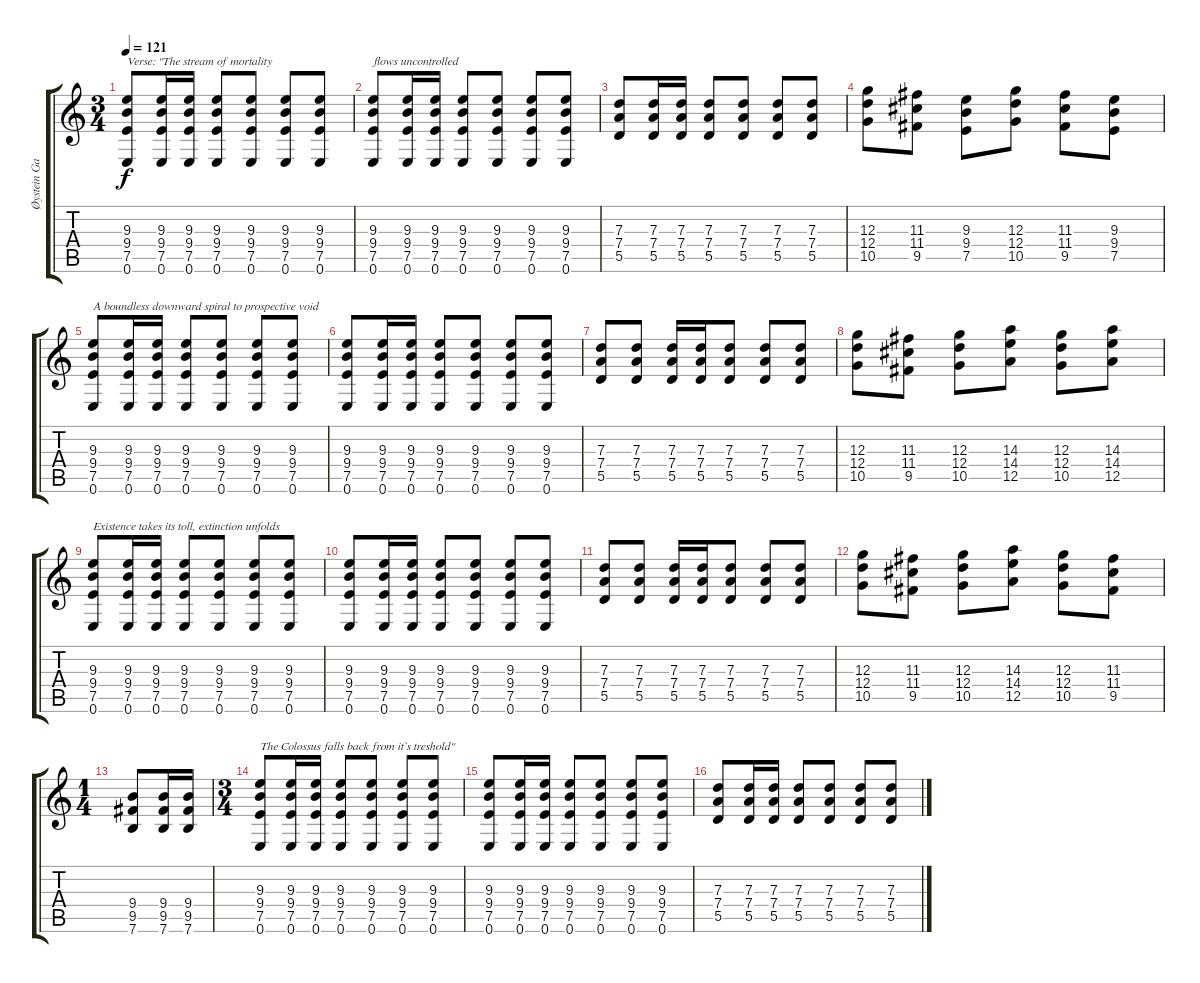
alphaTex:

\track ("Øystein Garnes Brum" "Øystein Ga") {instrument distortionguitar}
\staff {score tabs}
\tuning (E4 B3 G3 D3 A2 E2) {hide}
\ts (3 4)
\tempo 121
\clef g2
\ks c
(9.3 9.4 7.5 0.6).8{txt "Verse: \"The stream of mortality " dy f} (9.3 9.4 7.5 0.6).16 (9.3 9.4 7.5 0.6).16 (9.3 9.4 7.5 0.6).8 (9.3 9.4 7.5 0.6).8 (9.3 9.4 7.5 0.6).8 (9.3 9.4 7.5 0.6).8 |
(9.3 9.4 7.5 0.6).8{txt "flows uncontrolled"} (9.3 9.4 7.5 0.6).16 (9.3 9.4 7.5 0.6).16 (9.3 9.4 7.5 0.6).8 (9.3 9.4 7.5 0.6).8 (9.3 9.4 7.5 0.6).8 (9.3 9.4 7.5 0.6).8 |
(7.3 7.4 5.5).8 (7.3 7.4 5.5).16 (7.3 7.4 5.5).16 (7.3 7.4 5.5).8 (7.3 7.4 5.5).8 (7.3 7.4 5.5).8 (7.3 7.4 5.5).8 |
(12.3 12.4 10.5).8 (11.3 11.4 9.5).8 (9.3 9.4 7.5).8 (12.3 12.4 10.5).8 (11.3 11.4 9.5).8 (9.3 9.4 7.5).8 |
(9.3 9.4 7.5 0.6).8{txt "A boundless downward spiral to prospective void"} (9.3 9.4 7.5 0.6).16 (9.3 9.4 7.5 0.6).16 (9.3 9.4 7.5 0.6).8 (9.3 9.4 7.5 0.6).8 (9.3 9.4 7.5 0.6).8 (9.3 9.4 7.5 0.6).8 |
(9.3 9.4 7.5 0.6).8 (9.3 9.4 7.5 0.6).16 (9.3 9.4 7.5 0.6).16 (9.3 9.4 7.5 0.6).8 (9.3 9.4 7.5 0.6).8 (9.3 9.4 7.5 0.6).8 (9.3 9.4 7.5 0.6).8 |
(7.3 7.4 5.5).8 (7.3 7.4 5.5).8 (7.3 7.4 5.5).16 (7.3 7.4 5.5).16 (7.3 7.4 5.5).8 (7.3 7.4 5.5).8 (7.3 7.4 5.5).8 |
(12.3 12.4 10.5).8 (11.3 11.4 9.5).8 (12.3 12.4 10.5).8 (14.3 14.4 12.5).8 (12.3 12.4 10.5).8 (14.3 14.4 12.5).8 |
(9.3 9.4 7.5 0.6).8{txt "Existence takes its toll, extinction unfolds"} (9.3 9.4 7.5 0.6).16 (9.3 9.4 7.5 0.6).16 (9.3 9.4 7.5 0.6).8 (9.3 9.4 7.5 0.6).8 (9.3 9.4 7.5 0.6).8 (9.3 9.4 7.5 0.6).8 |
(9.3 9.4 7.5 0.6).8 (9.3 9.4 7.5 0.6).16 (9.3 9.4 7.5 0.6).16 (9.3 9.4 7.5 0.6).8 (9.3 9.4 7.5 0.6).8 (9.3 9.4 7.5 0.6).8 (9.3 9.4 7.5 0.6).8 |
(7.3 7.4 5.5).8 (7.3 7.4 5.5).8 (7.3 7.4 5.5).16 (7.3 7.4 5.5).16 (7.3 7.4 5.5).8 (7.3 7.4 5.5).8 (7.3 7.4 5.5).8 |
(12.3 12.4 10.5).8 (11.3 11.4 9.5).8 (12.3 12.4 10.5).8 (14.3 14.4 12.5).8 (12.3 12.4 10.5).8 (11.3 11.4 9.5).8 |
\ts (1 4)
(9.4 9.5 7.6).8 (9.4 9.5 7.6).16 (9.4 9.5 7.6).16 |
\ts (3 4)
(9.3 9.4 7.5 0.6).8{txt "The Colossus falls back from it`s treshold\""} (9.3 9.4 7.5 0.6).16 (9.3 9.4 7.5 0.6).16 (9.3 9.4 7.5 0.6).8 (9.3 9.4 7.5 0.6).8 (9.3 9.4 7.5 0.6).8 (9.3 9.4 7.5 0.6).8 |
(9.3 9.4 7.5 0.6).8 (9.3 9.4 7.5 0.6).16 (9.3 9.4 7.5 0.6).16 (9.3 9.4 7.5 0.6).8 (9.3 9.4 7.5 0.6).8 (9.3 9.4 7.5 0.6).8 (9.3 9.4 7.5 0.6).8 |
(7.3 7.4 5.5).8 (7.3 7.4 5.5).16 (7.3 7.4 5.5).16 (7.3 7.4 5.5).8 (7.3 7.4 5.5).8 (7.3 7.4 5.5).8 (7.3 7.4 5.5).8
